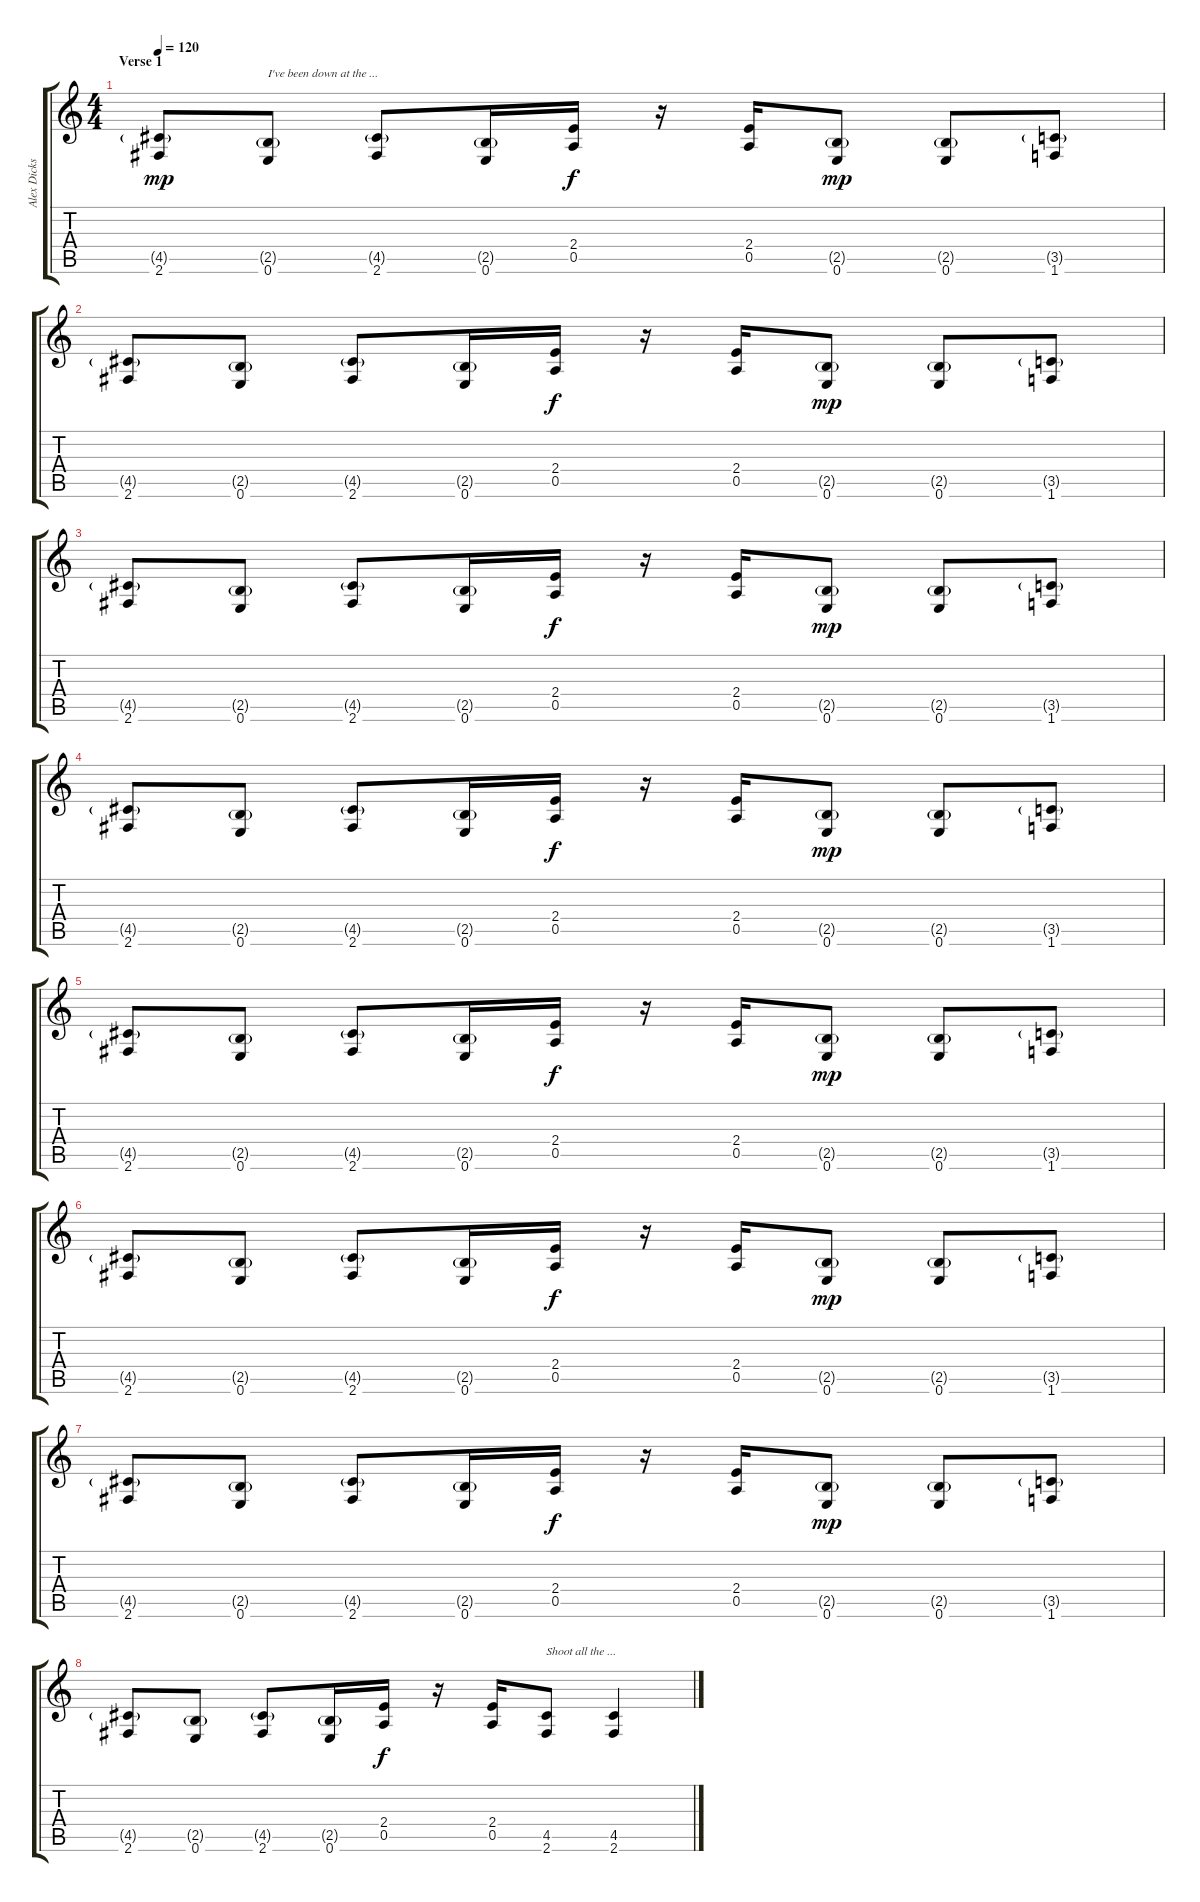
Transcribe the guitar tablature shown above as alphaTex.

\track ("Alex Dickson (Guitar)" "Alex Dicks") {instrument distortionguitar}
\staff {score tabs}
\tuning (E4 B3 G3 D3 A2 E2) {hide}
\ts (4 4)
\section ("" "Verse 1")
\tempo 120
\clef g2
\ks c
(4.5{g} 2.6).8{dy mp} (2.5{g} 0.6).8{txt "I've been down at the ..."} (4.5{g} 2.6).8 (2.5{g} 0.6).16 (2.4 0.5).16{dy f} r.16 (2.4 0.5).16 (2.5{g} 0.6).8{dy mp} (2.5{g} 0.6).8 (3.5{g} 1.6).8 |
(4.5{g} 2.6).8 (2.5{g} 0.6).8 (4.5{g} 2.6).8 (2.5{g} 0.6).16 (2.4 0.5).16{dy f} r.16 (2.4 0.5).16 (2.5{g} 0.6).8{dy mp} (2.5{g} 0.6).8 (3.5{g} 1.6).8 |
(4.5{g} 2.6).8 (2.5{g} 0.6).8 (4.5{g} 2.6).8 (2.5{g} 0.6).16 (2.4 0.5).16{dy f} r.16 (2.4 0.5).16 (2.5{g} 0.6).8{dy mp} (2.5{g} 0.6).8 (3.5{g} 1.6).8 |
(4.5{g} 2.6).8 (2.5{g} 0.6).8 (4.5{g} 2.6).8 (2.5{g} 0.6).16 (2.4 0.5).16{dy f} r.16 (2.4 0.5).16 (2.5{g} 0.6).8{dy mp} (2.5{g} 0.6).8 (3.5{g} 1.6).8 |
(4.5{g} 2.6).8 (2.5{g} 0.6).8 (4.5{g} 2.6).8 (2.5{g} 0.6).16 (2.4 0.5).16{dy f} r.16 (2.4 0.5).16 (2.5{g} 0.6).8{dy mp} (2.5{g} 0.6).8 (3.5{g} 1.6).8 |
(4.5{g} 2.6).8 (2.5{g} 0.6).8 (4.5{g} 2.6).8 (2.5{g} 0.6).16 (2.4 0.5).16{dy f} r.16 (2.4 0.5).16 (2.5{g} 0.6).8{dy mp} (2.5{g} 0.6).8 (3.5{g} 1.6).8 |
(4.5{g} 2.6).8 (2.5{g} 0.6).8 (4.5{g} 2.6).8 (2.5{g} 0.6).16 (2.4 0.5).16{dy f} r.16 (2.4 0.5).16 (2.5{g} 0.6).8{dy mp} (2.5{g} 0.6).8 (3.5{g} 1.6).8 |
(4.5{g} 2.6).8 (2.5{g} 0.6).8 (4.5{g} 2.6).8 (2.5{g} 0.6).16 (2.4 0.5).16{dy f} r.16 (2.4 0.5).16 (4.5 2.6).8{txt "Shoot all the ..."} (4.5 2.6).4
